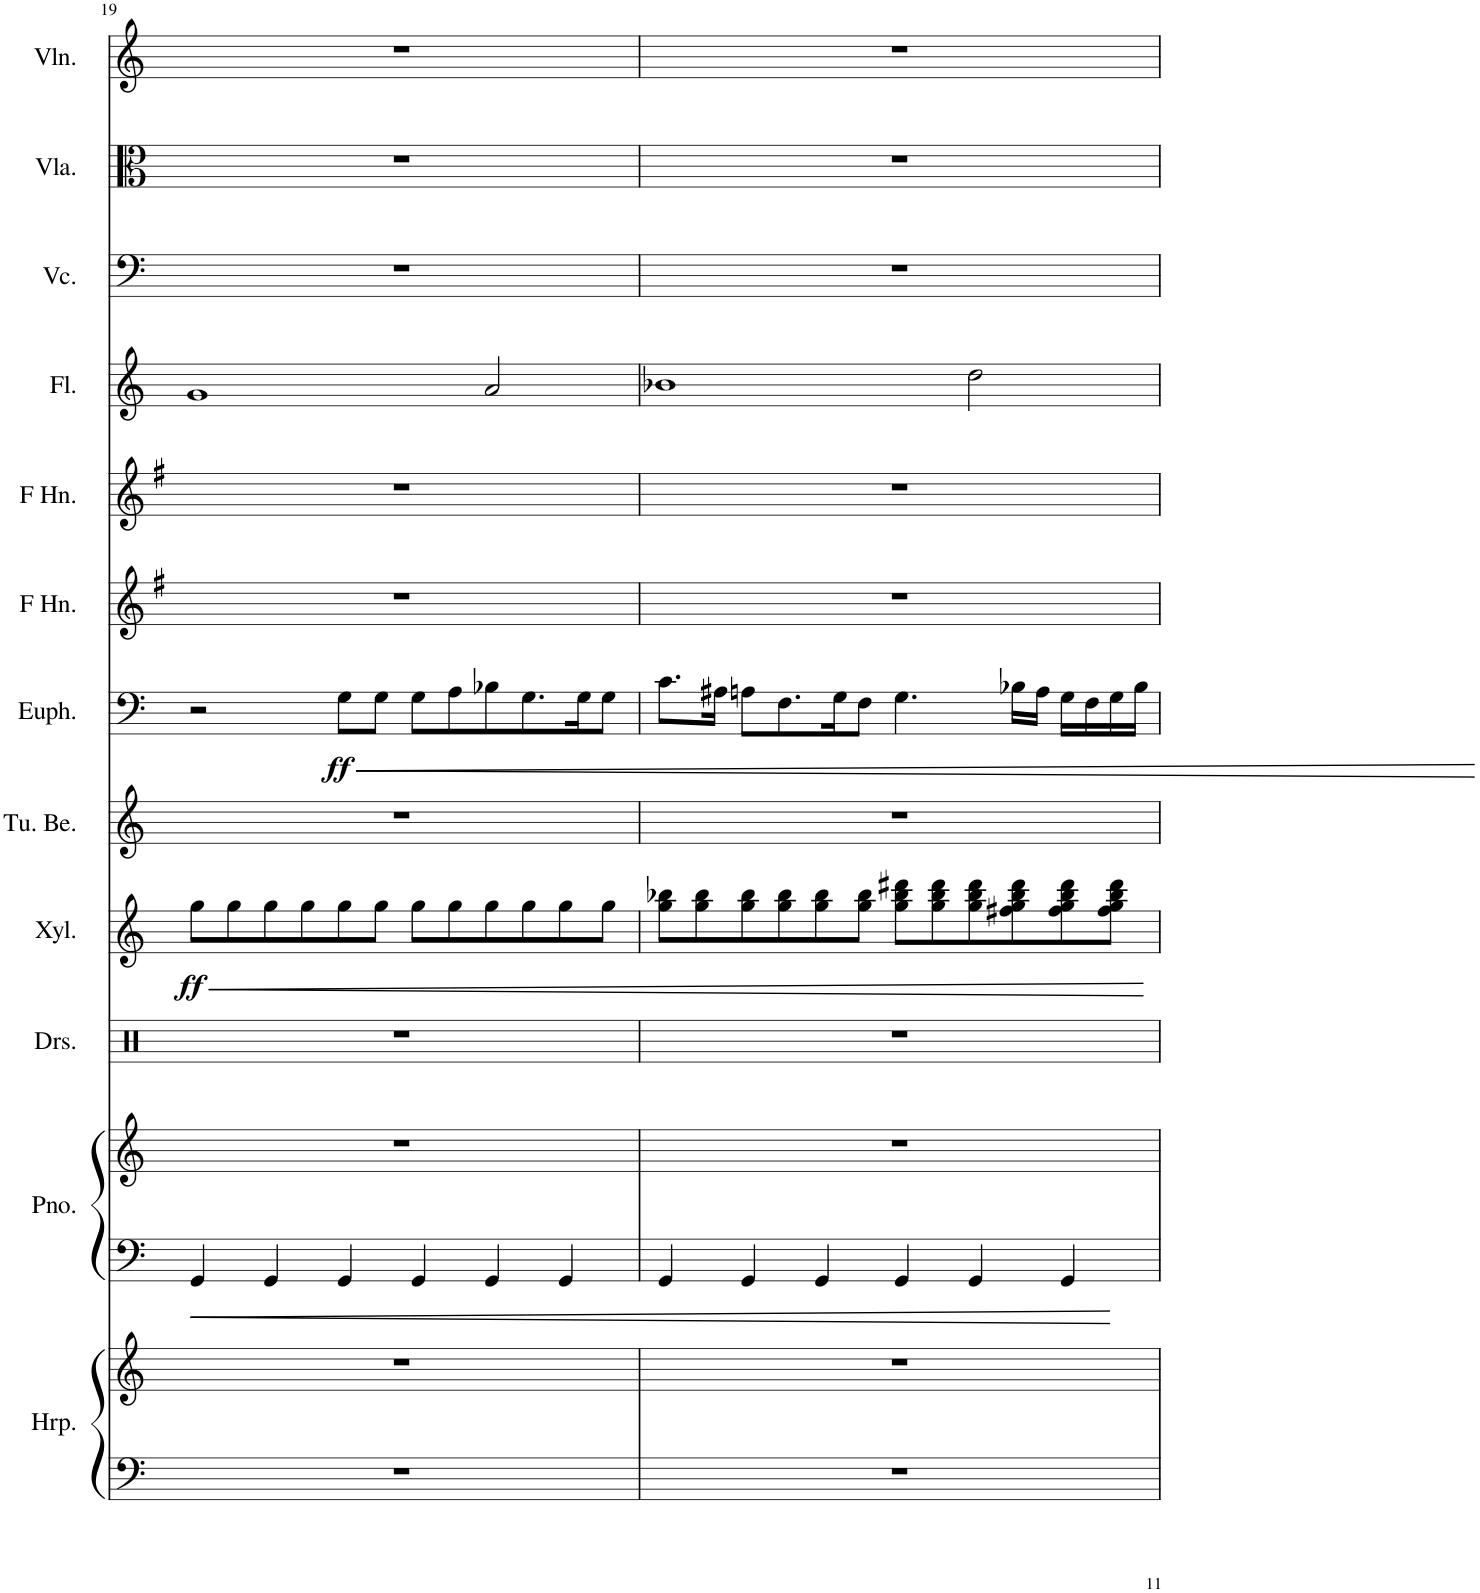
**kern	**kern	**kern	**kern	**kern	**kern	**dynam	**kern	**kern	**dynam	**kern	**kern	**kern	**kern	**kern	**kern
*part12	*part12	*part11	*part11	*part10	*part9	*part9	*part8	*part7	*part7	*part6	*part5	*part4	*part3	*part2	*part1
*staff14	*staff13	*staff12	*staff11	*staff10	*staff9	*staff9	*staff8	*staff7	*staff7	*staff6	*staff5	*staff4	*staff3	*staff2	*staff1
*I"Harp	*	*I"Piano	*	*I"Drumset	*I"Xylophone	*	*I"Tubular Bells	*I"Euphonium	*	*I"Horn in F	*I"Horn in F	*I"Flute	*I"Violoncello	*I"Viola	*I"Violin
*I'Hrp.	*	*I'Pno.	*	*I'Drs.	*I'Xyl.	*	*I'Tu. Be.	*I'Euph.	*	*	*	*I'Fl.	*I'Vc.	*I'Vla.	*I'Vln.
!!LO:PB:g=z
*clefF4	*clefG2	*clefF4	*clefG2	*clefX	*clefG2	*	*clefG2	*clefF4	*	*clefG2	*clefG2	*clefG2	*clefF4	*clefC3	*clefG2
*	*	*	*	*	*Trd-7c-12	*	*	*	*	*Trd4c7	*Trd4c7	*	*	*	*
*k[]	*k[]	*k[]	*k[]	*k[]	*k[]	*	*k[]	*k[]	*	*k[f#]	*k[f#]	*k[]	*k[]	*k[]	*k[]
*M6/4	*M6/4	*M6/4	*M6/4	*M6/4	*M6/4	*	*M6/4	*M6/4	*	*M6/4	*M6/4	*M6/4	*M6/4	*M6/4	*M6/4
=19	=19	=19	=19	=19	=19	=19	=19	=19	=19	=19	=19	=19	=19	=19	=19
!	!	!	!	!	!	!LO:HP:b	!	!	!	!	!	!	!	!	!
!	!	!	!	!	!	!LO:DY:n=1:b	!	!	!	!	!	!	!	!	!
1.r	1.r	4GG/	1.r	1.r	8gg\L	< ff	1.r	2r	.	1.r	1.r	1g	1.r	1.r	1.r
.	.	.	.	.	8gg\	[	.	.	.	.	.	.	.	.	.
.	.	4GG/	.	.	8gg\	.	.	.	.	.	.	.	.	.	.
.	.	.	.	.	8gg\	.	.	.	.	.	.	.	.	.	.
!	!	!	!	!	!	!	!	!	!LO:HP:b	!	!	!	!	!	!
!	!	!	!	!	!	!	!	!	!LO:DY:n=1:b	!	!	!	!	!	!
.	.	4GG/	.	.	8gg\	.	.	8G\L	< ff	.	.	.	.	.	.
.	.	.	.	.	8gg\J	.	.	8G\J	[	.	.	.	.	.	.
.	.	4GG/	.	.	8gg\L	.	.	8G\L	.	.	.	.	.	.	.
.	.	.	.	.	8gg\	.	.	8A\	.	.	.	.	.	.	.
.	.	4GG/	.	.	8gg\	.	.	8B-X\	.	.	.	2a/	.	.	.
.	.	.	.	.	8gg\	.	.	8.G\	.	.	.	.	.	.	.
.	.	4GG/	.	.	8gg\	.	.	.	.	.	.	.	.	.	.
.	.	.	.	.	.	.	.	16G\K	.	.	.	.	.	.	.
.	.	.	.	.	8gg\J	.	.	8G\J	.	.	.	.	.	.	.
=20	=20	=20	=20	=20	=20	=20	=20	=20	=20	=20	=20	=20	=20	=20	=20
1.r	1.r	4GG/	1.r	1.r	8gg\ 8bb-X\L	.	1.r	8.c\L	.	1.r	1.r	1b-X	1.r	1.r	1.r
.	.	.	.	.	8gg\ 8bb-\	.	.	.	.	.	.	.	.	.	.
.	.	.	.	.	.	.	.	16A#X\Jk	.	.	.	.	.	.	.
.	.	4GG/	.	.	8gg\ 8bb-\	.	.	8An\L	.	.	.	.	.	.	.
.	.	.	.	.	8gg\ 8bb-\	.	.	8.F\	.	.	.	.	.	.	.
.	.	4GG/	.	.	8gg\ 8bb-\	.	.	.	.	.	.	.	.	.	.
.	.	.	.	.	.	.	.	16G\K	.	.	.	.	.	.	.
.	.	.	.	.	8gg\ 8bb-\J	.	.	8F\J	.	.	.	.	.	.	.
.	.	4GG/	.	.	8gg\ 8bb-\ 8ddd#X\L	.	.	4.G\	.	.	.	.	.	.	.
.	.	.	.	.	8gg\ 8bb-\ 8ddd#\	.	.	.	.	.	.	.	.	.	.
.	.	4GG/	.	.	8gg\ 8bb-\ 8ddd#\	.	.	.	.	.	.	2dd\	.	.	.
.	.	.	.	.	8ff#X\ 8gg\ 8bb-\ 8ddd#\	.	.	16B-X\LL	.	.	.	.	.	.	.
.	.	.	.	.	.	.	.	16A\JJ	.	.	.	.	.	.	.
.	.	4GG/	.	.	8ff#\ 8gg\ 8bb-\ 8ddd#\	.	.	16G\LL	.	.	.	.	.	.	.
.	.	.	.	.	.	.	.	16F\	.	.	.	.	.	.	.
.	.	.	.	.	8ff#\ 8gg\ 8bb-\ 8ddd#\J	.	.	16G\	.	.	.	.	.	.	.
.	.	.	.	.	.	.	.	16B-\JJ	.	.	.	.	.	.	.
=	=	=	=	=	=	=	=	=	=	=	=	=	=	=	=
*-	*-	*-	*-	*-	*-	*-	*-	*-	*-	*-	*-	*-	*-	*-	*-
